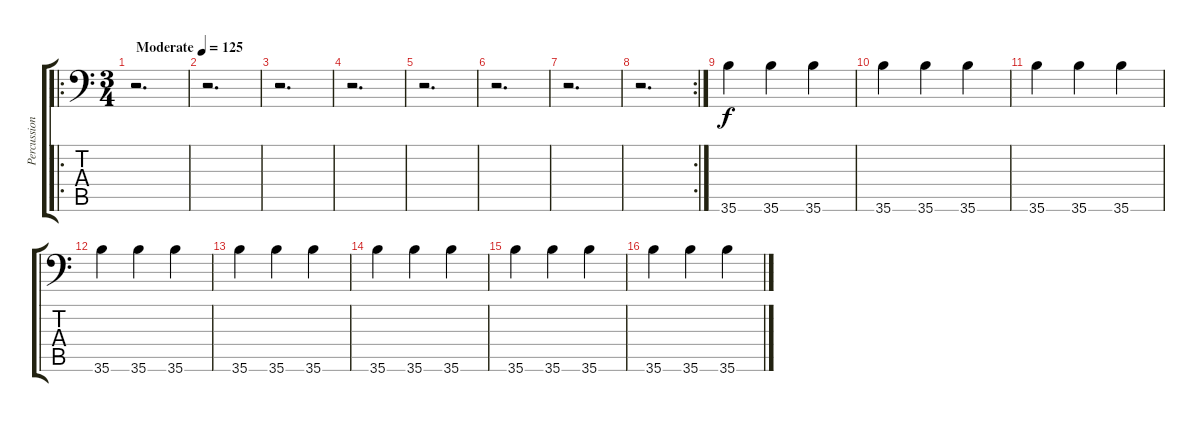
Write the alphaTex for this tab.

\track ("Percussion" "Percussion") {instrument acousticgrandpiano}
\staff {score tabs}
\tuning (C-1 C-1 C-1 C-1 C-1 C-1) {hide}
\ro
\ts (3 4)
\tempo (125 "Moderate")
\clef f4
\ks c
r.2{d dy f instrument acousticgrandpiano} |
r.2{d} |
r.2{d} |
r.2{d} |
r.2{d} |
r.2{d} |
r.2{d} |
\rc 2
r.2{d} |
35.6.4 35.6.4 35.6.4 |
35.6.4 35.6.4 35.6.4 |
35.6.4 35.6.4 35.6.4 |
35.6.4 35.6.4 35.6.4 |
35.6.4 35.6.4 35.6.4 |
35.6.4 35.6.4 35.6.4 |
35.6.4 35.6.4 35.6.4 |
35.6.4 35.6.4 35.6.4
